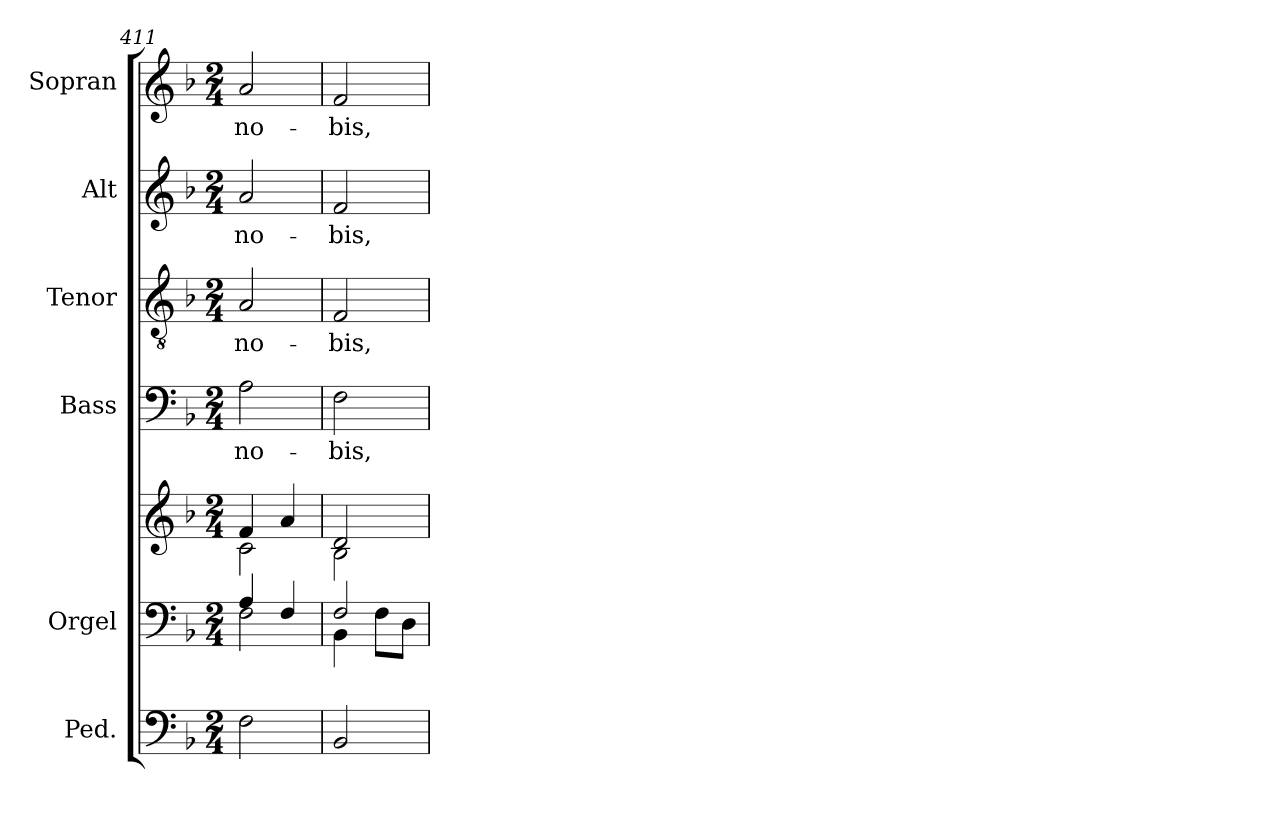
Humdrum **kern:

**kern	**kern	**kern	**kern	**text	**kern	**text	**kern	**text	**kern	**text
*part6	*part5	*part5	*part4	*part4	*part3	*part3	*part2	*part2	*part1	*part1
*staff7	*staff6	*staff5	*staff4	*staff4	*staff3	*staff3	*staff2	*staff2	*staff1	*staff1
*I"Ped.	*I"Orgel	*	*I"Bass	*	*I"Tenor	*	*I"Alt	*	*I"Sopran	*
*	*I'Org.	*	*I'B.	*	*I'T.	*	*I'A.	*	*I'S.	*
*clefF4	*clefF4	*clefG2	*clefF4	*	*clefGv2	*	*clefG2	*	*clefG2	*
*ITrd7c12	*	*	*	*	*	*	*	*	*	*
*k[b-]	*k[b-]	*k[b-]	*k[b-]	*	*k[b-]	*	*k[b-]	*	*k[b-]	*
*F:	*F:	*F:	*F:	*	*F:	*	*F:	*	*F:	*
*M2/4	*M2/4	*M2/4	*M2/4	*	*M2/4	*	*M2/4	*	*M2/4	*
=411	=411	=411	=411	=411	=411	=411	=411	=411	=411	=411
*	*^	*^	*	*	*	*	*	*	*	*
!	!	!	!	!	!	!LO:LY:b	!	!LO:LY:b	!	!LO:LY:b	!	!LO:LY:b
2FF\	4A/	2F\	4f/	2c\	2A\	no-	2A/	no-	2a/	no-	2a/	no-
.	4F/	.	4a/	.	.	.	.	.	.	.	.	.
!!LO:LB:g=z
=412	=412	=412	=412	=412	=412	=412	=412	=412	=412	=412	=412	=412
!	!	!	!	!	!	!LO:LY:b	!	!LO:LY:b	!	!LO:LY:b	!	!LO:LY:b
2BBB-/	2F/	4BB-\	2d/	2B-\	2F\	-bis,	2F/	-bis,	2f/	-bis,	2f/	-bis,
.	.	8F\L	.	.	.	.	.	.	.	.	.	.
.	.	8D\J	.	.	.	.	.	.	.	.	.	.
*	*v	*v	*	*	*	*	*	*	*	*	*	*
*	*	*v	*v	*	*	*	*	*	*	*	*
=	=	=	=	=	=	=	=	=	=	=
*-	*-	*-	*-	*-	*-	*-	*-	*-	*-	*-
